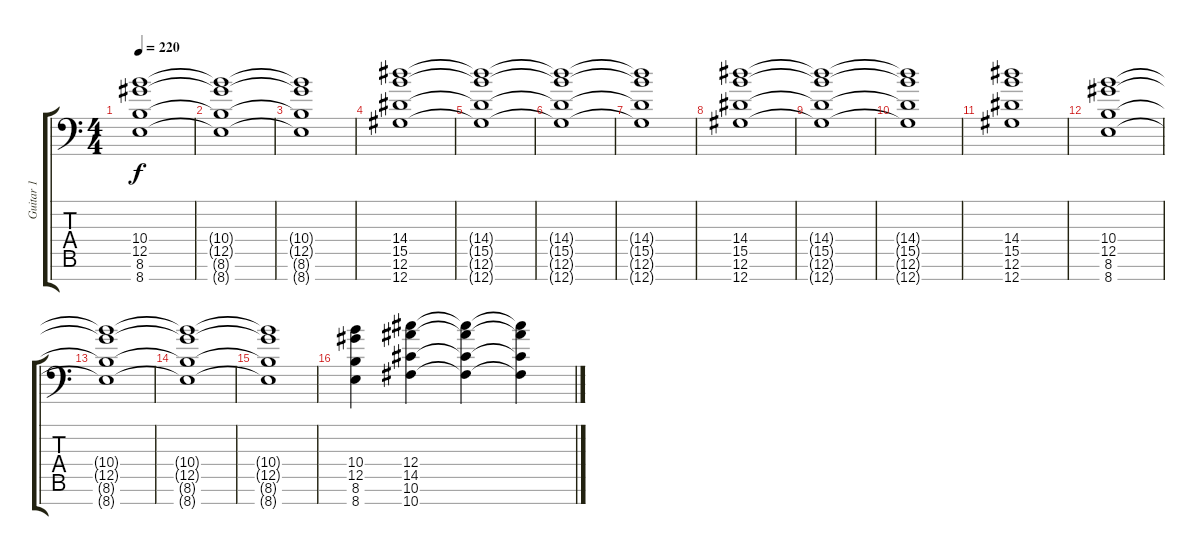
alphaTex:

\track ("Guitar 1" "Guitar 1") {instrument overdrivenguitar}
\staff {score tabs}
\tuning (Eb4 Bb3 Gb3 Db3 Ab2 Eb2 Ab1) {hide}
\ts (4 4)
\tempo 220
\clef f4
\ks c
(10.4{t} 12.5{t} 8.6{t} 8.7{t}).1{dy f} |
(10.4{t} 12.5{t} 8.6{t} 8.7{t}).1 |
(10.4{t} 12.5{t} 8.6{t} 8.7{t}).1 |
(14.4 15.5 12.6 12.7).1 |
(14.4{t} 15.5{t} 12.6{t} 12.7{t}).1 |
(14.4{t} 15.5{t} 12.6{t} 12.7{t}).1 |
(14.4{t} 15.5{t} 12.6{t} 12.7{t}).1 |
(14.4 15.5 12.6 12.7).1 |
(14.4{t} 15.5{t} 12.6{t} 12.7{t}).1 |
(14.4{t} 15.5{t} 12.6{t} 12.7{t}).1 |
(14.4 15.5 12.6 12.7).1 |
(10.4 12.5 8.6 8.7).1 |
(10.4{t} 12.5{t} 8.6{t} 8.7{t}).1 |
(10.4{t} 12.5{t} 8.6{t} 8.7{t}).1 |
(10.4{t} 12.5{t} 8.6{t} 8.7{t}).1 |
(10.4 12.5 8.6 8.7).4 (12.4 14.5 10.6 10.7).4 (12.4{t} 14.5{t} 10.6{t} 10.7{t}).4 (12.4{t} 14.5{t} 10.6{t} 10.7{t}).4
